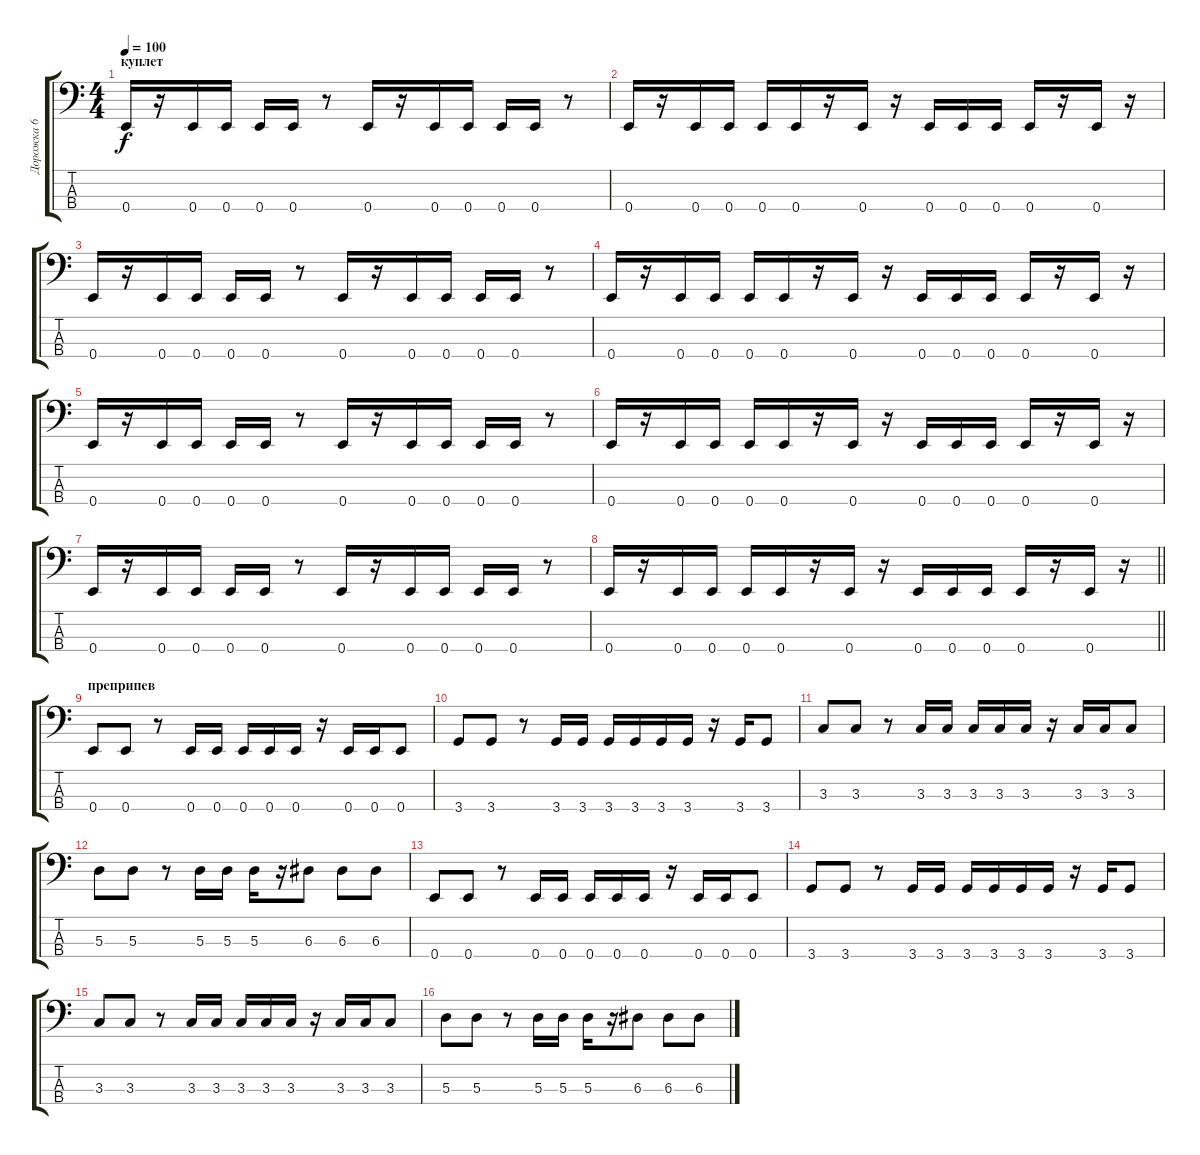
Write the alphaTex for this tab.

\track ("Дорожка 6" "Дорожка 6") {instrument electricbasspick}
\staff {score tabs}
\tuning (G2 D2 A1 E1) {hide}
\ts (4 4)
\section ("" "куплет")
\tempo 100
\clef f4
\ks c
0.4.16{dy f} r.16 0.4.16 0.4.16 0.4.16 0.4.16 r.8 0.4.16 r.16 0.4.16 0.4.16 0.4.16 0.4.16 r.8 |
0.4.16 r.16 0.4.16 0.4.16 0.4.16 0.4.16 r.16 0.4.16 r.16 0.4.16 0.4.16 0.4.16 0.4.16 r.16 0.4.16 r.16 |
0.4.16 r.16 0.4.16 0.4.16 0.4.16 0.4.16 r.8 0.4.16 r.16 0.4.16 0.4.16 0.4.16 0.4.16 r.8 |
0.4.16 r.16 0.4.16 0.4.16 0.4.16 0.4.16 r.16 0.4.16 r.16 0.4.16 0.4.16 0.4.16 0.4.16 r.16 0.4.16 r.16 |
0.4.16 r.16 0.4.16 0.4.16 0.4.16 0.4.16 r.8 0.4.16 r.16 0.4.16 0.4.16 0.4.16 0.4.16 r.8 |
0.4.16 r.16 0.4.16 0.4.16 0.4.16 0.4.16 r.16 0.4.16 r.16 0.4.16 0.4.16 0.4.16 0.4.16 r.16 0.4.16 r.16 |
0.4.16 r.16 0.4.16 0.4.16 0.4.16 0.4.16 r.8 0.4.16 r.16 0.4.16 0.4.16 0.4.16 0.4.16 r.8 |
\barLineRight lightlight
0.4.16 r.16 0.4.16 0.4.16 0.4.16 0.4.16 r.16 0.4.16 r.16 0.4.16 0.4.16 0.4.16 0.4.16 r.16 0.4.16 r.16 |
\section ("" "преприпев")
0.4.8 0.4.8 r.8 0.4.16 0.4.16 0.4.16 0.4.16 0.4.16 r.16 0.4.16 0.4.16 0.4.8 |
3.4.8 3.4.8 r.8 3.4.16 3.4.16 3.4.16 3.4.16 3.4.16 3.4.16 r.16 3.4.16 3.4.8 |
3.3.8 3.3.8 r.8 3.3.16 3.3.16 3.3.16 3.3.16 3.3.16 r.16 3.3.16 3.3.16 3.3.8 |
5.3.8 5.3.8 r.8 5.3.16 5.3.16 5.3.16 r.16 6.3.8 6.3.8 6.3.8 |
0.4.8 0.4.8 r.8 0.4.16 0.4.16 0.4.16 0.4.16 0.4.16 r.16 0.4.16 0.4.16 0.4.8 |
3.4.8 3.4.8 r.8 3.4.16 3.4.16 3.4.16 3.4.16 3.4.16 3.4.16 r.16 3.4.16 3.4.8 |
3.3.8 3.3.8 r.8 3.3.16 3.3.16 3.3.16 3.3.16 3.3.16 r.16 3.3.16 3.3.16 3.3.8 |
5.3.8 5.3.8 r.8 5.3.16 5.3.16 5.3.16 r.16 6.3.8 6.3.8 6.3.8
